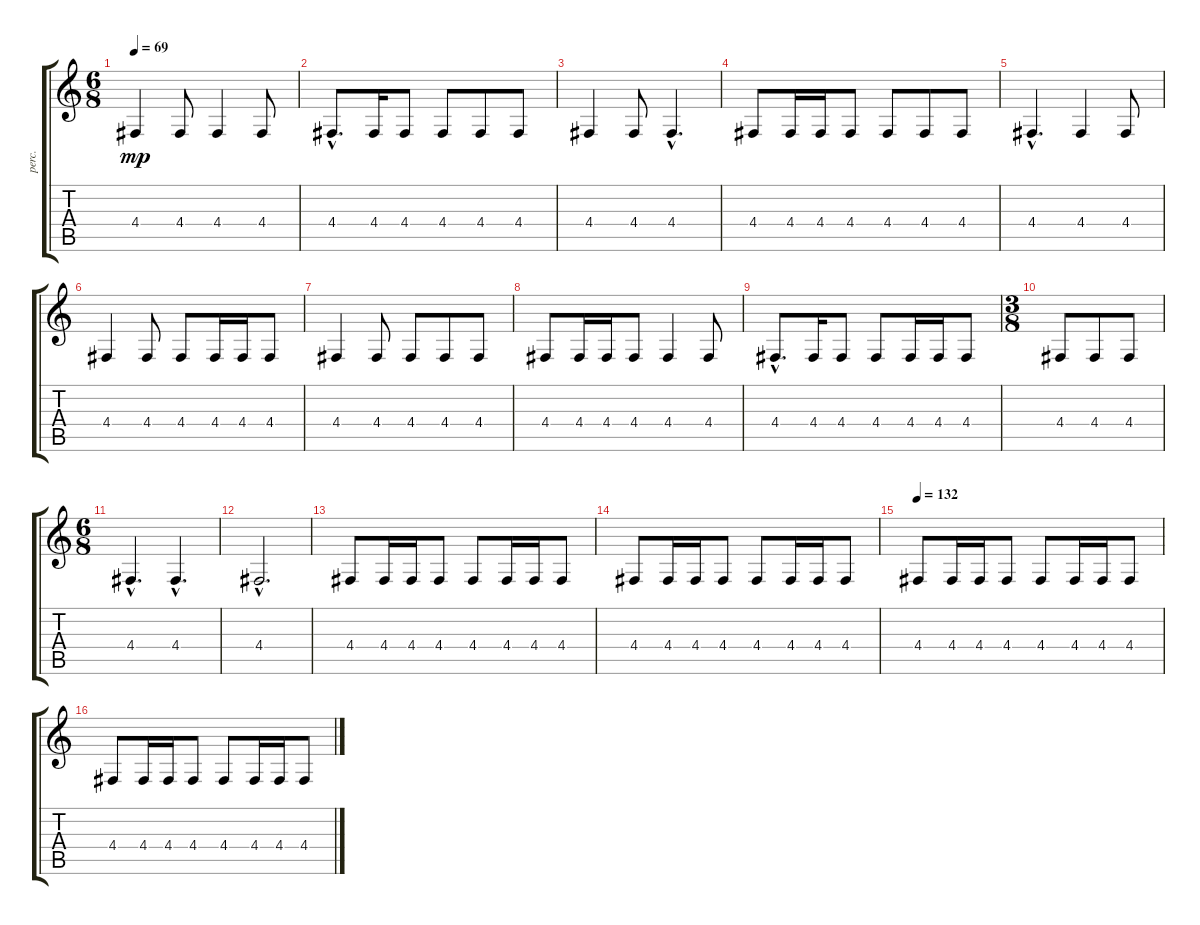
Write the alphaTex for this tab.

\track ("perc." "perc.") {instrument acousticgrandpiano}
\staff {score tabs}
\tuning (E4 B3 G3 D3 A2 E2) {hide}
\ts (6 8)
\tempo 69
\clef g2
\ks c
4.4.4{dy mp} 4.4.8 4.4.4 4.4.8 |
4.4{hac}.8{d} 4.4.16 4.4.8 4.4.8 4.4.8 4.4.8 |
4.4.4 4.4.8 4.4{hac}.4{d} |
4.4.8 4.4.16 4.4.16 4.4.8 4.4.8 4.4.8 4.4.8 |
4.4{hac}.4{d} 4.4.4 4.4.8 |
4.4.4 4.4.8 4.4.8 4.4.16 4.4.16 4.4.8 |
4.4.4 4.4.8 4.4.8 4.4.8 4.4.8 |
4.4.8 4.4.16 4.4.16 4.4.8 4.4.4 4.4.8 |
4.4{hac}.8{d} 4.4.16 4.4.8 4.4.8 4.4.16 4.4.16 4.4.8 |
\ts (3 8)
4.4.8 4.4.8 4.4.8 |
\ts (6 8)
4.4{hac}.4{d} 4.4{hac}.4{d} |
4.4{hac}.2{d} |
4.4.8 4.4.16 4.4.16 4.4.8 4.4.8 4.4.16 4.4.16 4.4.8 |
4.4.8 4.4.16 4.4.16 4.4.8 4.4.8 4.4.16 4.4.16 4.4.8 |
\tempo 132
4.4.8 4.4.16 4.4.16 4.4.8 4.4.8 4.4.16 4.4.16 4.4.8 |
4.4.8 4.4.16 4.4.16 4.4.8 4.4.8 4.4.16 4.4.16 4.4.8
